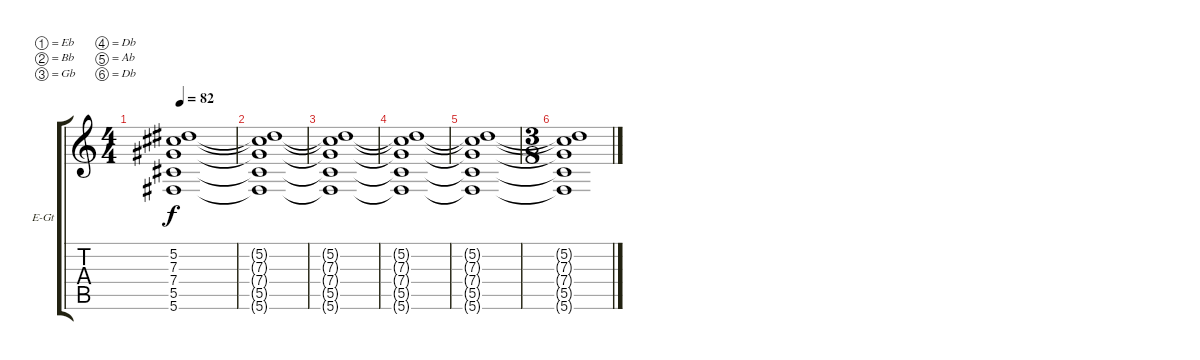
\bracketExtendMode groupsimilarinstruments
\firstSystemTrackNameOrientation horizontal
\otherSystemsTrackNameOrientation horizontal
\track ("Clean Guitar" "E-Gt") {instrument electricguitarclean}
\staff {score tabs}
\tuning (Eb4 Bb3 Gb3 Db3 Ab2 Db2)
\ts (4 4)
\tempo 82
\clef g2
\ks c
(5.6{t} 5.5{t} 7.4{t} 7.3{t} 5.2{t}).1{dy f} |
(5.2{t} 7.3{t} 7.4{t} 5.5{t} 5.6{t}).1 |
(5.2{t} 7.3{t} 7.4{t} 5.5{t} 5.6{t}).1 |
(5.2{t} 7.3{t} 7.4{t} 5.5{t} 5.6{t}).1 |
(5.6{t} 5.5{t} 7.4{t} 7.3{t} 5.2{t}).1 |
\ts (3 8)
(5.2{t} 7.3{t} 7.4{t} 5.5{t} 5.6{t}).1
